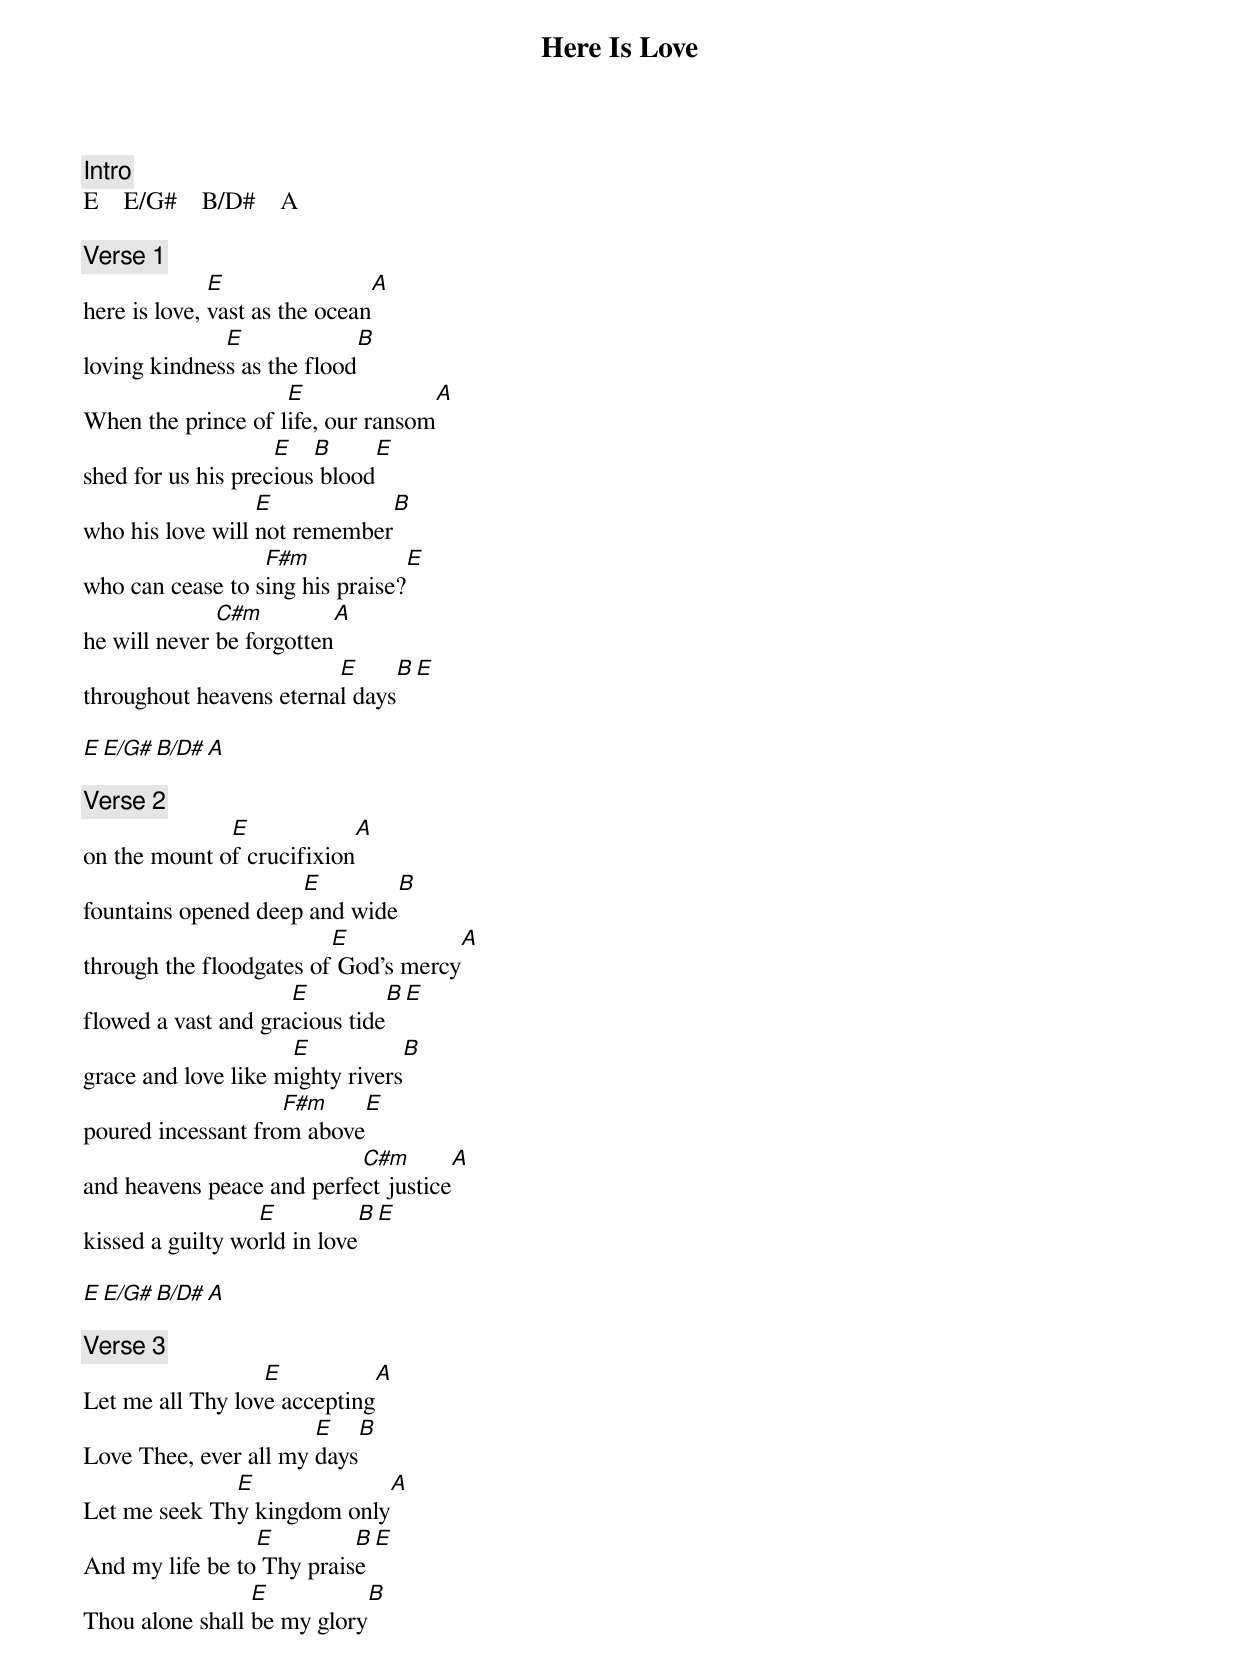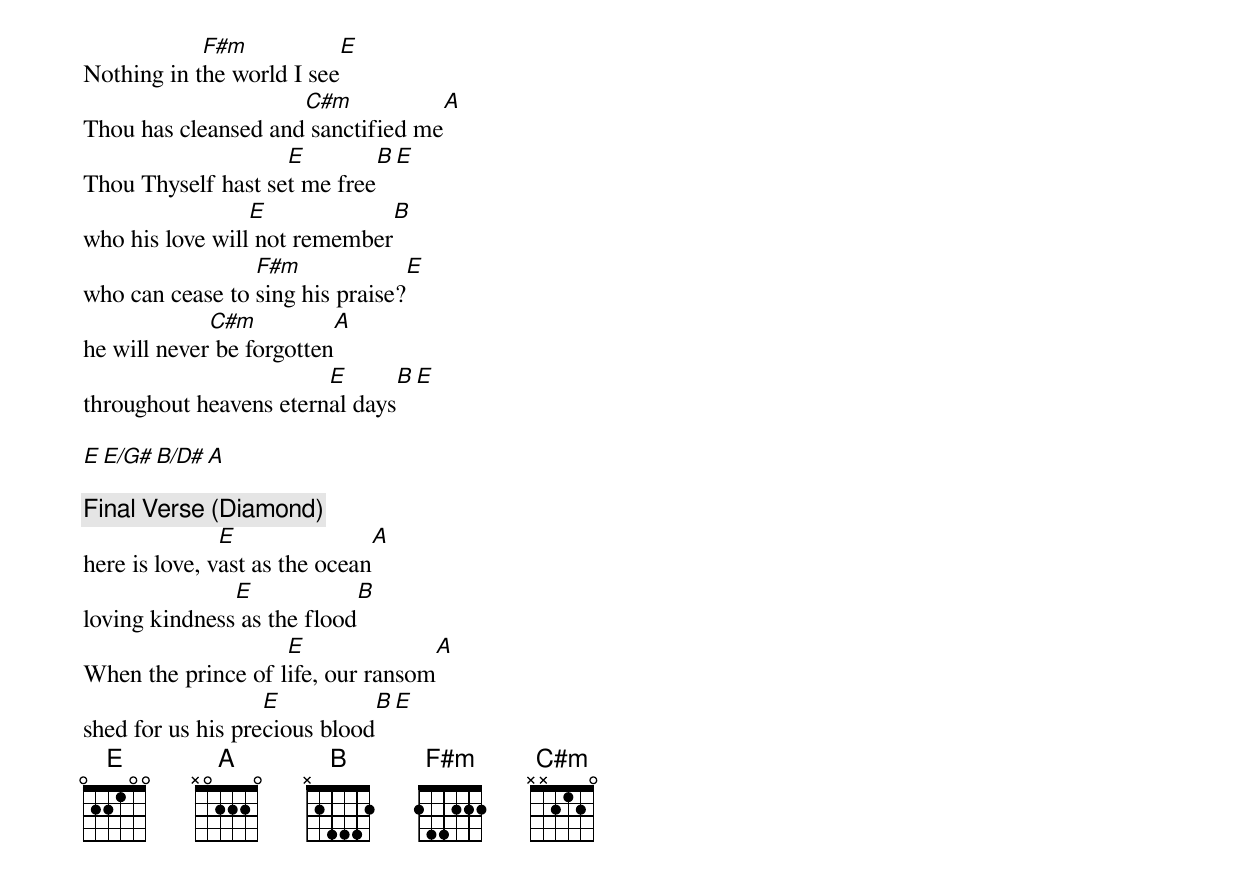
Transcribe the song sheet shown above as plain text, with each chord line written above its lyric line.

Here Is Love

[Intro]
E    E/G#    B/D#    A

[Verse 1]
              E                                A
here is love, vast as the ocean
              E                            B
loving kindness as the flood
                    E                                A
When the prince of life, our ransom
                    E   B                     E
shed for us his precious blood
                  E                              B
who his love will not remember
                  F#m                         E
who can cease to sing his praise?
              C#m               A
he will never be forgotten
                         E                    B       E
throughout heavens eternal days

E    E/G#    B/D#    A

[Verse 2]
              E                          A
on the mount of crucifixion
                     E                              B
fountains opened deep and wide
                         E                                   A
through the floodgates of God's mercy
                     E              B               E
flowed a vast and gracious tide
                     E                              B
grace and love like mighty rivers
                    F#m                  E
poured incessant from above
                           C#m                          A
and heavens peace and perfect justice
                  E           B             E
kissed a guilty world in love

E    E/G#    B/D#    A

[Verse 3]
                  E                    A
Let me all Thy love accepting
                       E                    B
Love Thee, ever all my days
              E                                   A
Let me seek Thy kingdom only
                 E         B           E
And my life be to Thy praise
                 E                            B
Thou alone shall be my glory
            F#m                        E
Nothing in the world I see
                     C#m                                    A
Thou has cleansed and sanctified me
                    E                 B          E
Thou Thyself hast set me free
                 E                              B
who his love will not remember
                 F#m                           E
who can cease to sing his praise?
             C#m                   A
he will never be forgotten
                        E               B            E
throughout heavens eternal days

E    E/G#    B/D#    A

[Final Verse] (Diamond)
               E                               A
here is love, vast as the ocean
               E                            B
loving kindness as the flood
                    E                                  A
When the prince of life, our ransom
                   E           B            E
shed for us his precious blood
